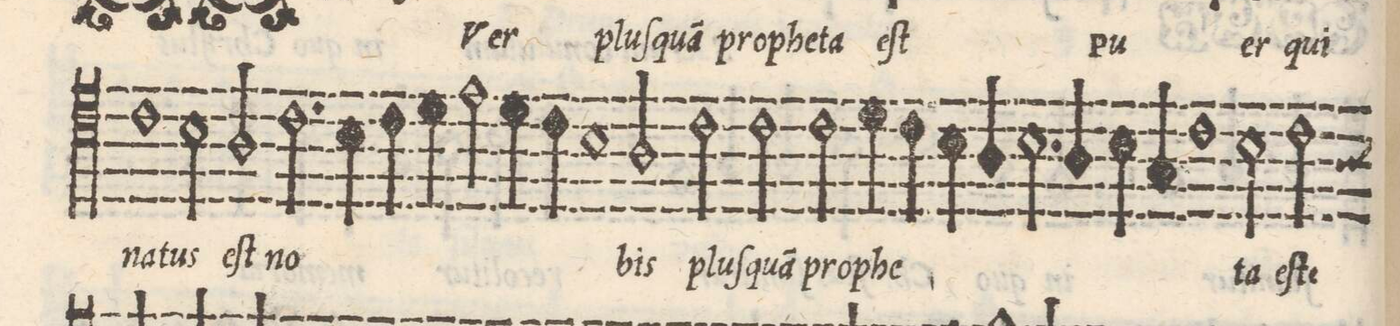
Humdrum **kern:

**kern	**text
*I"TENOR	*
*clefC4	*
*k[]	*
*met(C|)	*
*M2/1	*
1c	na-
2B\	-tus
=14-	=14-
2A/	eſt
2.c\	no-
4B\	.
4c\	.
4d\	.
=15-	=15-
2e\	.
4d\	.
4c\	.
1B	.
=16-	=16-
2A/	-bis
2c\	pluſ
2c\	qua(m)
2c\	pro-
=17-	=17-
4d\	-phe-
4c\	.
4B\	.
4A/	.
2.B\	.
4A/	.
=18-	=18-
4B\	.
4G/	.
1c	.
2B\	-ta
=19-	=19-
2c\	eſt
*custos:A	*
*-	*-
